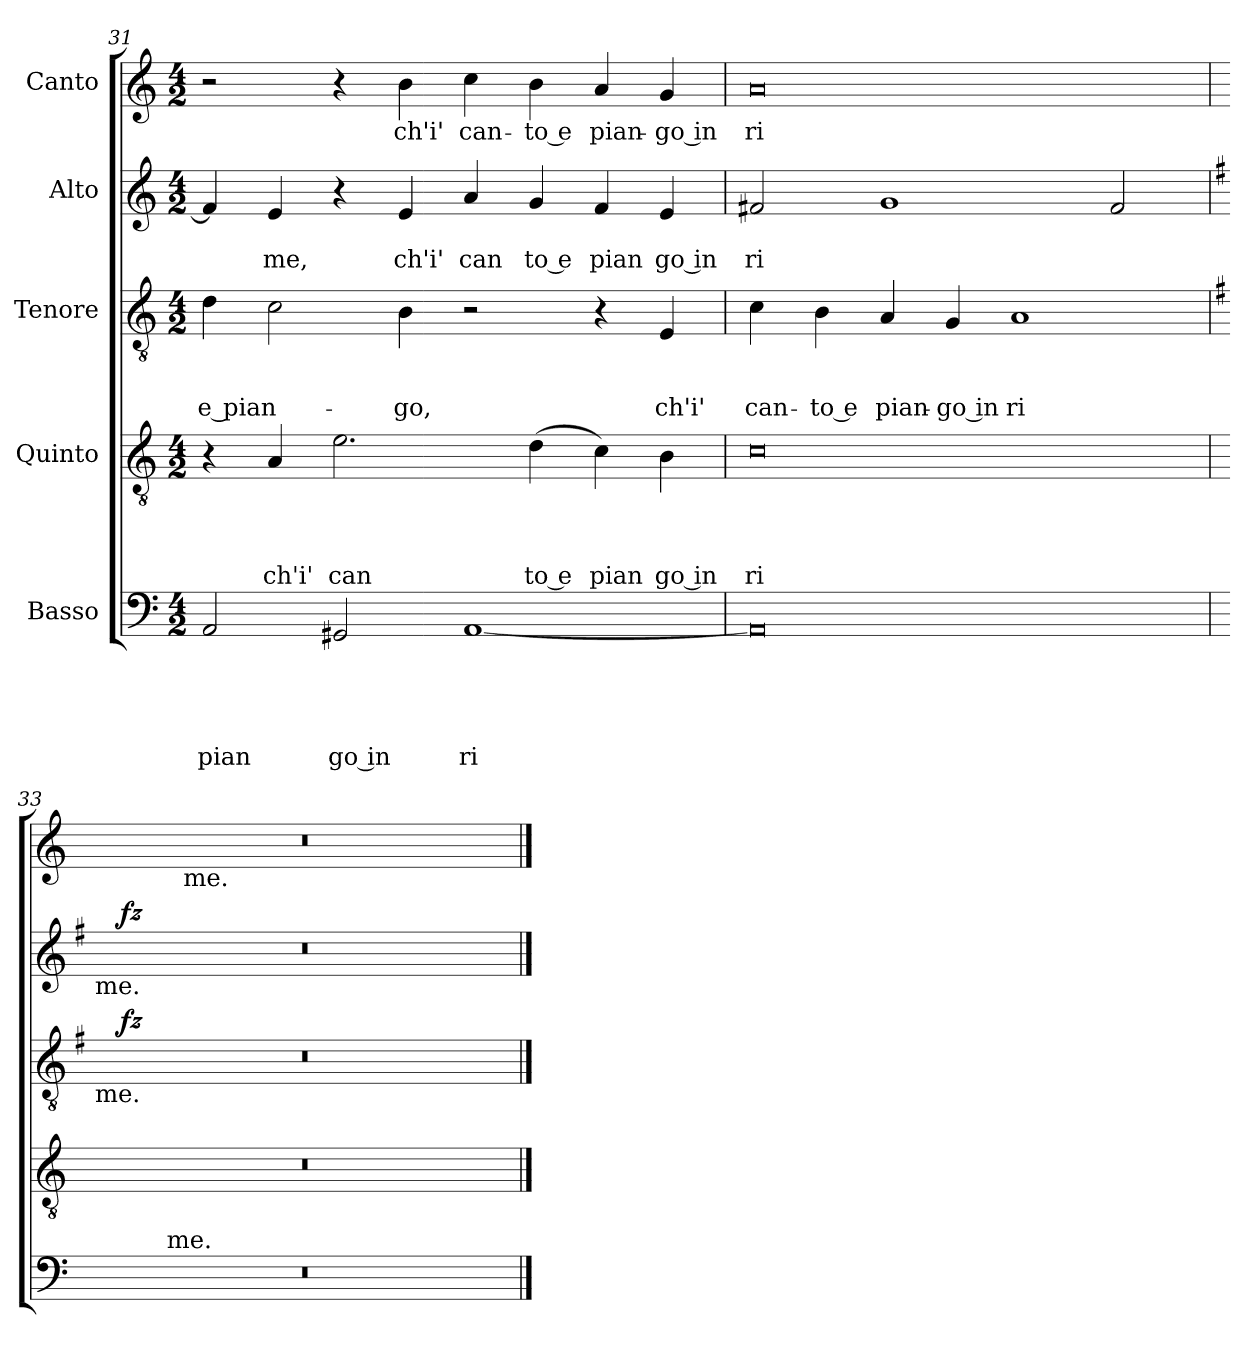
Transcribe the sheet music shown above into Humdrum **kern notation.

**kern	**text	**text	**text	**text	**text	**kern	**text	**text	**text	**text	**kern	**text	**text	**text	**dynam	**kern	**text	**text	**dynam	**kern	**text
*part5	*part5	*part5	*part5	*part5	*part5	*part4	*part4	*part4	*part4	*part4	*part3	*part3	*part3	*part3	*part3	*part2	*part2	*part2	*part2	*part1	*part1
*staff5	*staff5	*staff5	*staff5	*staff5	*staff5	*staff4	*staff4	*staff4	*staff4	*staff4	*staff3	*staff3	*staff3	*staff3	*staff3	*staff2	*staff2	*staff2	*staff2	*staff1	*staff1
*I"Basso	*	*	*	*	*	*I"Quinto	*	*	*	*	*I"Tenore	*	*	*	*	*I"Alto	*	*	*	*I"Canto	*
*clefF4	*	*	*	*	*	*clefGv2	*	*	*	*	*clefGv2	*	*	*	*	*clefG2	*	*	*	*clefG2	*
*k[]	*	*	*	*	*	*k[]	*	*	*	*	*k[]	*	*	*	*	*k[]	*	*	*	*k[]	*
*C:	*	*	*	*	*	*C:	*	*	*	*	*C:	*	*	*	*	*C:	*	*	*	*C:	*
*M4/2	*	*	*	*	*	*M4/2	*	*	*	*	*M4/2	*	*	*	*	*M4/2	*	*	*	*M4/2	*
=31	=31	=31	=31	=31	=31	=31	=31	=31	=31	=31	=31	=31	=31	=31	=31	=31	=31	=31	=31	=31	=31
!	!	!	!	!	!LO:LY:b	!	!	!	!	!	!	!	!	!LO:LY:b:rj	!	!	!	!	!	!	!
2AA/	.	.	.	.	pian	4r	.	.	.	.	4d\	.	.	e pian-	.	4f/]	.	.	.	2r	.
!	!	!	!	!	!	!	!	!	!	!LO:LY:b	!	!	!	!	!	!	!	!LO:LY:b	!	!	!
.	.	.	.	.	.	4A/	.	.	.	ch'i'	2c\	.	.	.	.	4e/	.	me,	.	.	.
!	!	!	!	!	!LO:LY:b:rj	!	!	!	!	!LO:LY:b	!	!	!	!	!	!	!	!	!	!	!
2GG#X/	.	.	.	.	go in	2.e\	.	.	.	can	.	.	.	.	.	4r	.	.	.	4r	.
!	!	!	!	!	!	!	!	!	!	!	!	!	!	!LO:LY:b	!	!	!	!LO:LY:b	!	!	!LO:LY:b
.	.	.	.	.	.	.	.	.	.	.	4B\	.	.	-go,	.	4e/	.	ch'i'	.	4b\	ch'i'
!	!	!	!	!	!LO:LY:b	!	!	!	!	!	!	!	!	!	!	!	!	!LO:LY:b	!	!	!LO:LY:b
[<1AA	.	.	.	.	ri	.	.	.	.	.	2r	.	.	.	.	4a/	.	can	.	4cc\	can-
!	!	!	!	!	!	!	!	!	!	!LO:LY:b:rj	!	!	!	!	!	!	!	!LO:LY:b:rj	!	!	!LO:LY:b:rj
.	.	.	.	.	.	(<4d\	.	.	.	to e	.	.	.	.	.	4g/	.	to e	.	4b\	-to e
!	!	!	!	!	!	!	!	!	!	!LO:LY:b	!	!	!	!	!	!	!	!LO:LY:b	!	!	!LO:LY:b
.	.	.	.	.	.	4c\)	.	.	.	pian	4r	.	.	.	.	4f/	.	pian	.	4a/	pian-
!	!	!	!	!	!	!	!	!	!	!LO:LY:b:rj	!	!	!	!LO:LY:b	!	!	!	!LO:LY:b:rj	!	!	!LO:LY:b:rj
.	.	.	.	.	.	4B\	.	.	.	go in	4E/	.	.	ch'i'	.	4e/	.	go in	.	4g/	-go in
=32	=32	=32	=32	=32	=32	=32	=32	=32	=32	=32	=32	=32	=32	=32	=32	=32	=32	=32	=32	=32	=32
!	!	!	!	!	!	!	!	!	!	!LO:LY:b	!	!	!	!LO:LY:b	!	!	!	!LO:LY:b	!	!	!LO:LY:b
0AA]	.	.	.	.	.	0c	.	.	.	ri	4c\	.	.	can-	.	2f#X/	.	ri	.	0a	ri-
!	!	!	!	!	!	!	!	!	!	!	!	!	!	!LO:LY:b:rj	!	!	!	!	!	!	!
.	.	.	.	.	.	.	.	.	.	.	4B\	.	.	-to e	.	.	.	.	.	.	.
!	!	!	!	!	!	!	!	!	!	!	!	!	!	!LO:LY:b	!	!	!	!	!	!	!
.	.	.	.	.	.	.	.	.	.	.	4A/	.	.	pian-	.	1g	.	.	.	.	.
!	!	!	!	!	!	!	!	!	!	!	!	!	!	!LO:LY:b:rj	!	!	!	!	!	!	!
.	.	.	.	.	.	.	.	.	.	.	4G/	.	.	-go in	.	.	.	.	.	.	.
!	!	!	!	!	!	!	!	!	!	!	!	!	!	!LO:LY:b	!	!	!	!	!	!	!
.	.	.	.	.	.	.	.	.	.	.	1A	.	.	ri-	.	.	.	.	.	.	.
.	.	.	.	.	.	.	.	.	.	.	.	.	.	.	.	2f#/	.	.	.	.	.
=33	=33	=33	=33	=33	=33	=33	=33	=33	=33	=33	=33	=33	=33	=33	=33	=33	=33	=33	=33	=33	=33
*	*	*	*	*	*	*	*	*	*	*	*k[f#]	*	*	*	*	*k[f#]	*	*	*	*	*
*	*	*	*	*	*	*	*	*	*	*	*G:	*	*	*	*	*G:	*	*	*	*	*
*	*	*	*	*	*	*	*	*	*	*	*^	*	*	*	*	*^	*	*	*	*	*
!	!	!	!	!	!	!	!	!	!	!	!	!	!	!	!	!	!LO:TX:b:t=me.	!	!	!	!	!	!
!	!	!	!	!	!	!	!	!	!	!	!LO:TX:b:t=me.	!	!	!	!	!	!	!	!	!	!	!	!
*^	*	*	*	*	*	*	*	*	*	*	*	*	*	*	*	*	*	*	*	*	*	*^	*
0r	8..ryy	.	.	.	.	.	0r	.	.	.	.	0r	16ryy	.	.	.	.	0r	16ryy	.	.	.	0r	4ryy	.
!	!	!	!	!	!	!	!	!	!	!	!	!	!	!	!	!	!LO:DY:b	!	!	!	!	!LO:DY:b	!	!	!
.	.	.	.	.	.	.	.	.	.	.	.	.	1ryy	.	.	.	fz	.	1ryy	.	.	fz	.	.	.
!	!LO:TX:a:t=me.	!	!	!	!	!	!	!	!	!	!	!	!	!	!	!	!	!	!	!	!	!	!	!	!
.	1ryy	.	.	.	.	.	.	.	.	.	.	.	.	.	.	.	.	.	.	.	.	.	.	.	.
!	!	!	!	!	!	!	!	!	!	!	!	!	!	!	!	!	!	!	!	!	!	!	!	!LO:TX:b:t=me.	!
.	.	.	.	.	.	.	.	.	.	.	.	.	.	.	.	.	.	.	.	.	.	.	.	1..ryy	.
.	.	.	.	.	.	.	.	.	.	.	.	.	2...ryy	.	.	.	.	.	2...ryy	.	.	.	.	.	.
.	2ryy	.	.	.	.	.	.	.	.	.	.	.	.	.	.	.	.	.	.	.	.	.	.	.	.
.	4ryy	.	.	.	.	.	.	.	.	.	.	.	.	.	.	.	.	.	.	.	.	.	.	.	.
.	32ryy	.	.	.	.	.	.	.	.	.	.	.	.	.	.	.	.	.	.	.	.	.	.	.	.
*	*	*	*	*	*	*	*	*	*	*	*	*v	*v	*	*	*	*	*	*	*	*	*	*v	*v	*
*v	*v	*	*	*	*	*	*	*	*	*	*	*	*	*	*	*	*v	*v	*	*	*	*	*
==	==	==	==	==	==	==	==	==	==	==	==	==	==	==	==	==	==	==	==	==	==
*-	*-	*-	*-	*-	*-	*-	*-	*-	*-	*-	*-	*-	*-	*-	*-	*-	*-	*-	*-	*-	*-
